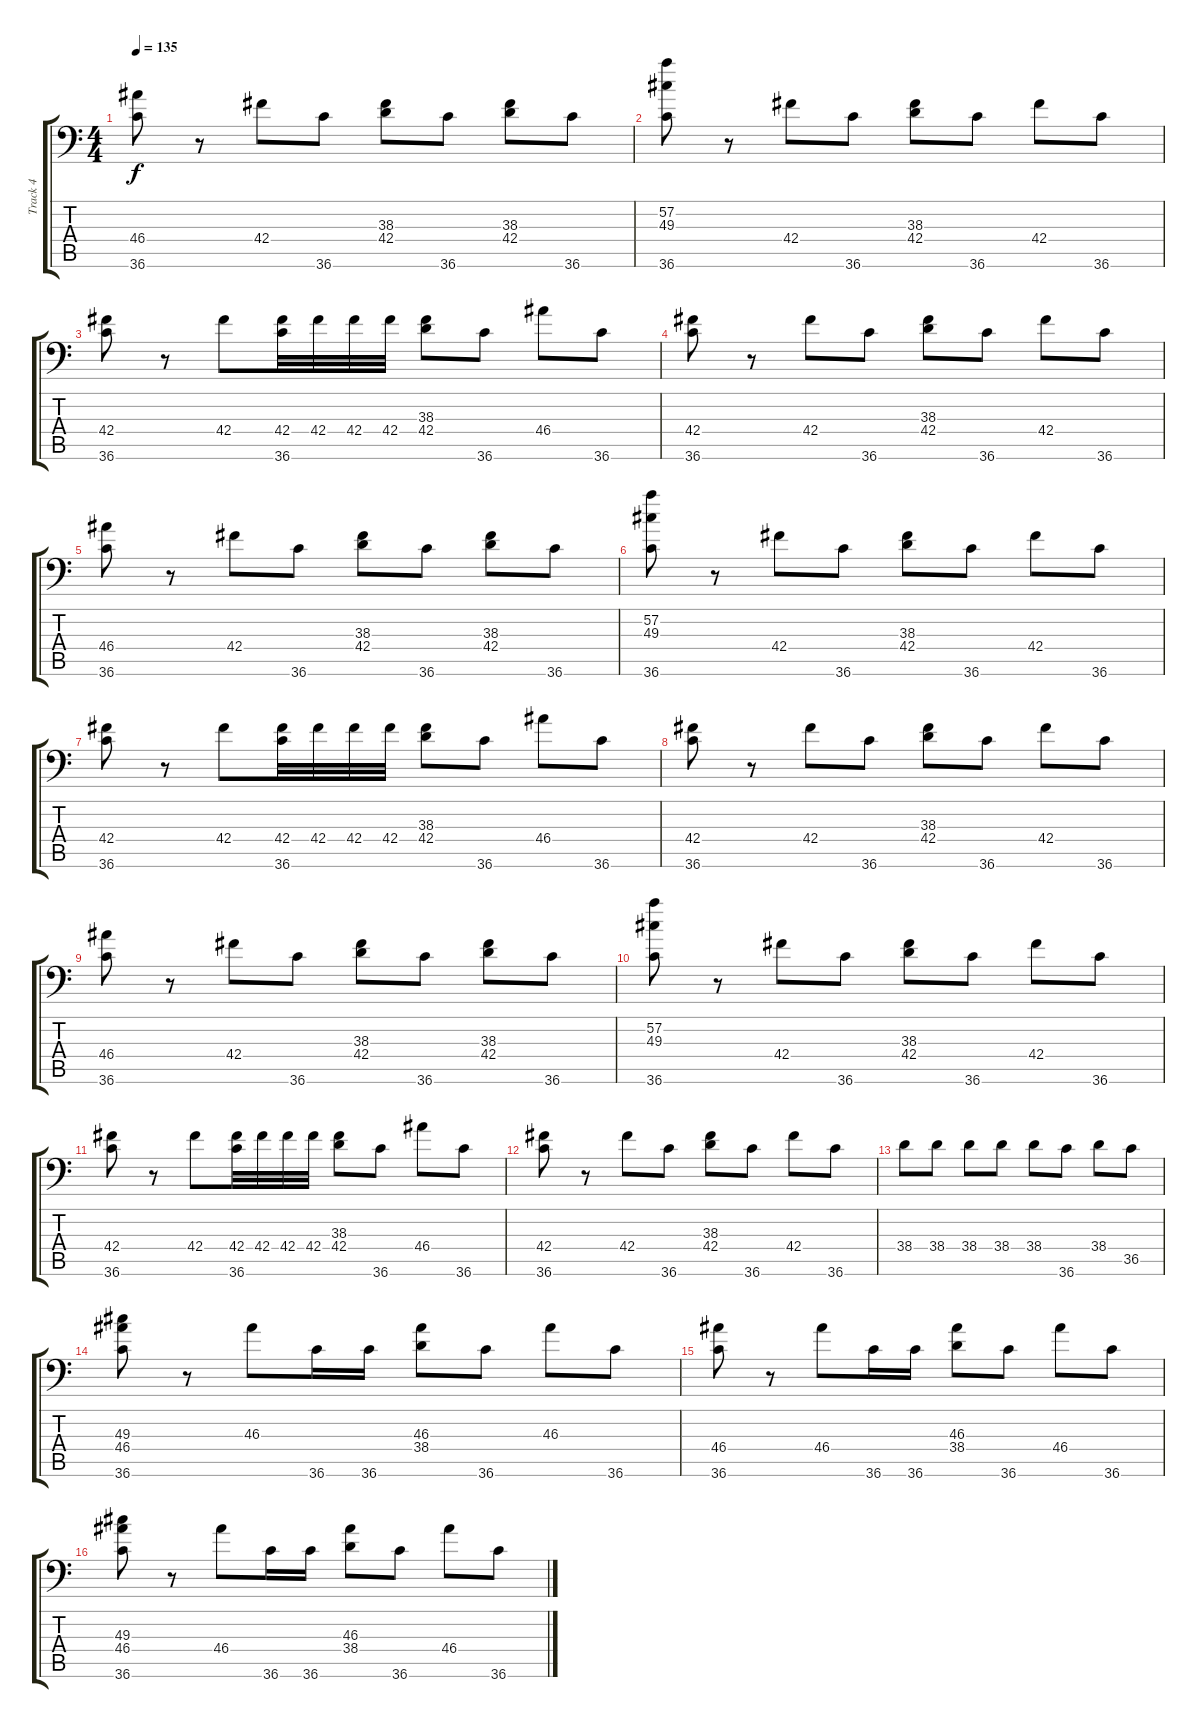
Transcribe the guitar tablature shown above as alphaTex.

\track ("Track 4" "Track 4") {instrument acousticgrandpiano}
\staff {score tabs}
\tuning (C-1 C-1 C-1 C-1 C-1 C-1) {hide}
\ts (4 4)
\tempo 135
\clef f4
\ks c
(46.4 36.6).8{dy f} r.8 42.4.8 36.6.8 (38.3 42.4).8 36.6.8 (38.3 42.4).8 36.6.8 |
(57.2 49.3 36.6).8 r.8 42.4.8 36.6.8 (38.3 42.4).8 36.6.8 42.4.8 36.6.8 |
(42.4 36.6).8 r.8 42.4.8 (42.4 36.6).32 42.4.32 42.4.32 42.4.32 (38.3 42.4).8 36.6.8 46.4.8 36.6.8 |
(42.4 36.6).8 r.8 42.4.8 36.6.8 (38.3 42.4).8 36.6.8 42.4.8 36.6.8 |
(46.4 36.6).8 r.8 42.4.8 36.6.8 (38.3 42.4).8 36.6.8 (38.3 42.4).8 36.6.8 |
(57.2 49.3 36.6).8 r.8 42.4.8 36.6.8 (38.3 42.4).8 36.6.8 42.4.8 36.6.8 |
(42.4 36.6).8 r.8 42.4.8 (42.4 36.6).32 42.4.32 42.4.32 42.4.32 (38.3 42.4).8 36.6.8 46.4.8 36.6.8 |
(42.4 36.6).8 r.8 42.4.8 36.6.8 (38.3 42.4).8 36.6.8 42.4.8 36.6.8 |
(46.4 36.6).8 r.8 42.4.8 36.6.8 (38.3 42.4).8 36.6.8 (38.3 42.4).8 36.6.8 |
(57.2 49.3 36.6).8 r.8 42.4.8 36.6.8 (38.3 42.4).8 36.6.8 42.4.8 36.6.8 |
(42.4 36.6).8 r.8 42.4.8 (42.4 36.6).32 42.4.32 42.4.32 42.4.32 (38.3 42.4).8 36.6.8 46.4.8 36.6.8 |
(42.4 36.6).8 r.8 42.4.8 36.6.8 (38.3 42.4).8 36.6.8 42.4.8 36.6.8 |
38.4.8 38.4.8 38.4.8 38.4.8 38.4.8 36.6.8 38.4.8 36.5.8 |
(49.3 46.4 36.6).8 r.8 46.3.8 36.6.16 36.6.16 (46.3 38.4).8 36.6.8 46.3.8 36.6.8 |
(46.4 36.6).8 r.8 46.4.8 36.6.16 36.6.16 (46.3 38.4).8 36.6.8 46.4.8 36.6.8 |
(49.3 46.4 36.6).8 r.8 46.4.8 36.6.16 36.6.16 (46.3 38.4).8 36.6.8 46.4.8 36.6.8
